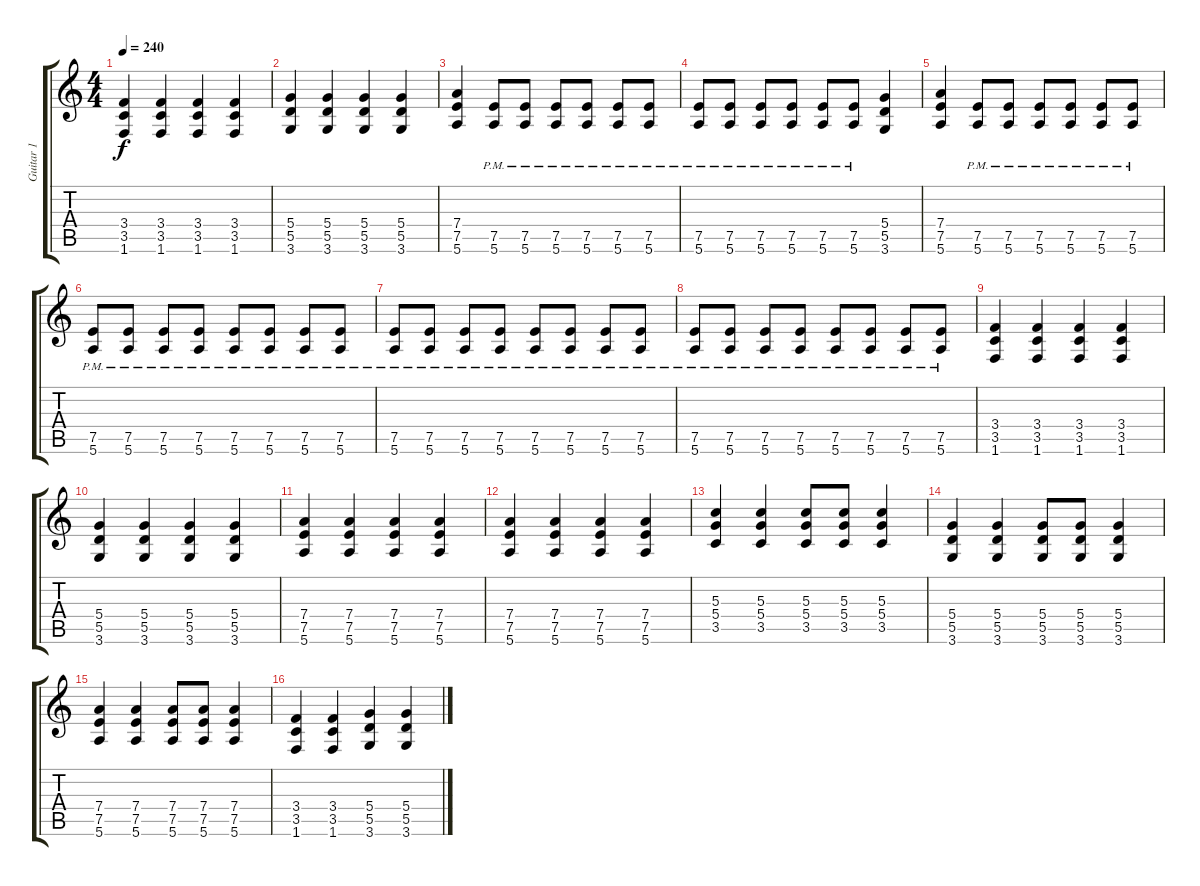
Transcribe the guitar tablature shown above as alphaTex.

\track ("Guitar 1" "Guitar 1") {instrument distortionguitar}
\staff {score tabs}
\tuning (E4 B3 G3 D3 A2 E2) {hide}
\ts (4 4)
\tempo 240
\clef g2
\ks c
(3.4 3.5 1.6).4{dy f} (3.4 3.5 1.6).4 (3.4 3.5 1.6).4 (3.4 3.5 1.6).4 |
(5.4 5.5 3.6).4 (5.4 5.5 3.6).4 (5.4 5.5 3.6).4 (5.4 5.5 3.6).4 |
(7.4 7.5 5.6).4 (7.5{pm} 5.6{pm}).8 (7.5{pm} 5.6{pm}).8 (7.5{pm} 5.6{pm}).8 (7.5{pm} 5.6{pm}).8 (7.5{pm} 5.6{pm}).8 (7.5{pm} 5.6{pm}).8 |
(7.5{pm} 5.6{pm}).8 (7.5{pm} 5.6{pm}).8 (7.5{pm} 5.6{pm}).8 (7.5{pm} 5.6{pm}).8 (7.5{pm} 5.6{pm}).8 (7.5{pm} 5.6{pm}).8 (5.4 5.5 3.6).4 |
(7.4 7.5 5.6).4 (7.5{pm} 5.6{pm}).8 (7.5{pm} 5.6{pm}).8 (7.5{pm} 5.6{pm}).8 (7.5{pm} 5.6{pm}).8 (7.5{pm} 5.6{pm}).8 (7.5{pm} 5.6{pm}).8 |
(7.5{pm} 5.6{pm}).8 (7.5{pm} 5.6{pm}).8 (7.5{pm} 5.6{pm}).8 (7.5{pm} 5.6{pm}).8 (7.5{pm} 5.6{pm}).8 (7.5{pm} 5.6{pm}).8 (7.5{pm} 5.6{pm}).8 (7.5{pm} 5.6{pm}).8 |
(7.5{pm} 5.6{pm}).8 (7.5{pm} 5.6{pm}).8 (7.5{pm} 5.6{pm}).8 (7.5{pm} 5.6{pm}).8 (7.5{pm} 5.6{pm}).8 (7.5{pm} 5.6{pm}).8 (7.5{pm} 5.6{pm}).8 (7.5{pm} 5.6{pm}).8 |
(7.5{pm} 5.6{pm}).8 (7.5{pm} 5.6{pm}).8 (7.5{pm} 5.6{pm}).8 (7.5{pm} 5.6{pm}).8 (7.5{pm} 5.6{pm}).8 (7.5{pm} 5.6{pm}).8 (7.5{pm} 5.6{pm}).8 (7.5{pm} 5.6{pm}).8 |
(3.4 3.5 1.6).4 (3.4 3.5 1.6).4 (3.4 3.5 1.6).4 (3.4 3.5 1.6).4 |
(5.4 5.5 3.6).4 (5.4 5.5 3.6).4 (5.4 5.5 3.6).4 (5.4 5.5 3.6).4 |
(7.4 7.5 5.6).4 (7.4 7.5 5.6).4 (7.4 7.5 5.6).4 (7.4 7.5 5.6).4 |
(7.4 7.5 5.6).4 (7.4 7.5 5.6).4 (7.4 7.5 5.6).4 (7.4 7.5 5.6).4 |
(5.3 5.4 3.5).4 (5.3 5.4 3.5).4 (5.3 5.4 3.5).8 (5.3 5.4 3.5).8 (5.3 5.4 3.5).4 |
(5.4 5.5 3.6).4 (5.4 5.5 3.6).4 (5.4 5.5 3.6).8 (5.4 5.5 3.6).8 (5.4 5.5 3.6).4 |
(7.4 7.5 5.6).4 (7.4 7.5 5.6).4 (7.4 7.5 5.6).8 (7.4 7.5 5.6).8 (7.4 7.5 5.6).4 |
(3.4 3.5 1.6).4 (3.4 3.5 1.6).4 (5.4 5.5 3.6).4 (5.4 5.5 3.6).4
